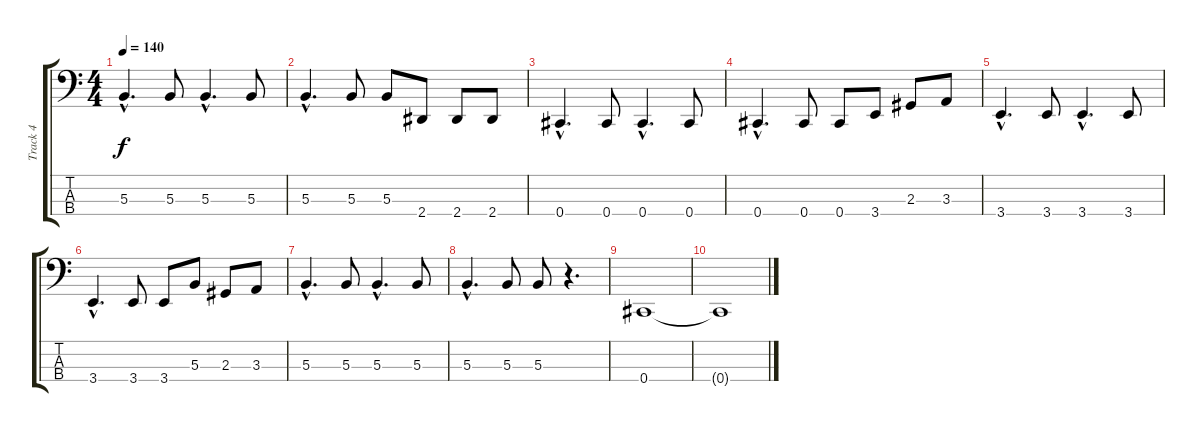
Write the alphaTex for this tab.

\track ("Track 4" "Track 4") {instrument electricbasspick}
\staff {score tabs}
\tuning (E2 B1 Gb1 Db1) {hide}
\ts (4 4)
\tempo 140
\clef f4
\ks c
5.3{hac}.4{d dy f} 5.3.8 5.3{hac}.4{d} 5.3.8 |
5.3{hac}.4{d} 5.3.8 5.3.8 2.4.8 2.4.8 2.4.8 |
0.4{hac}.4{d} 0.4.8 0.4{hac}.4{d} 0.4.8 |
0.4{hac}.4{d} 0.4.8 0.4.8 3.4.8 2.3.8 3.3.8 |
3.4{hac}.4{d} 3.4.8 3.4{hac}.4{d} 3.4.8 |
3.4{hac}.4{d} 3.4.8 3.4.8 5.3.8 2.3.8 3.3.8 |
5.3{hac}.4{d} 5.3.8 5.3{hac}.4{d} 5.3.8 |
5.3{hac}.4{d} 5.3.8 5.3.8 r.4{d} |
0.4.1 |
0.4{t}.1
